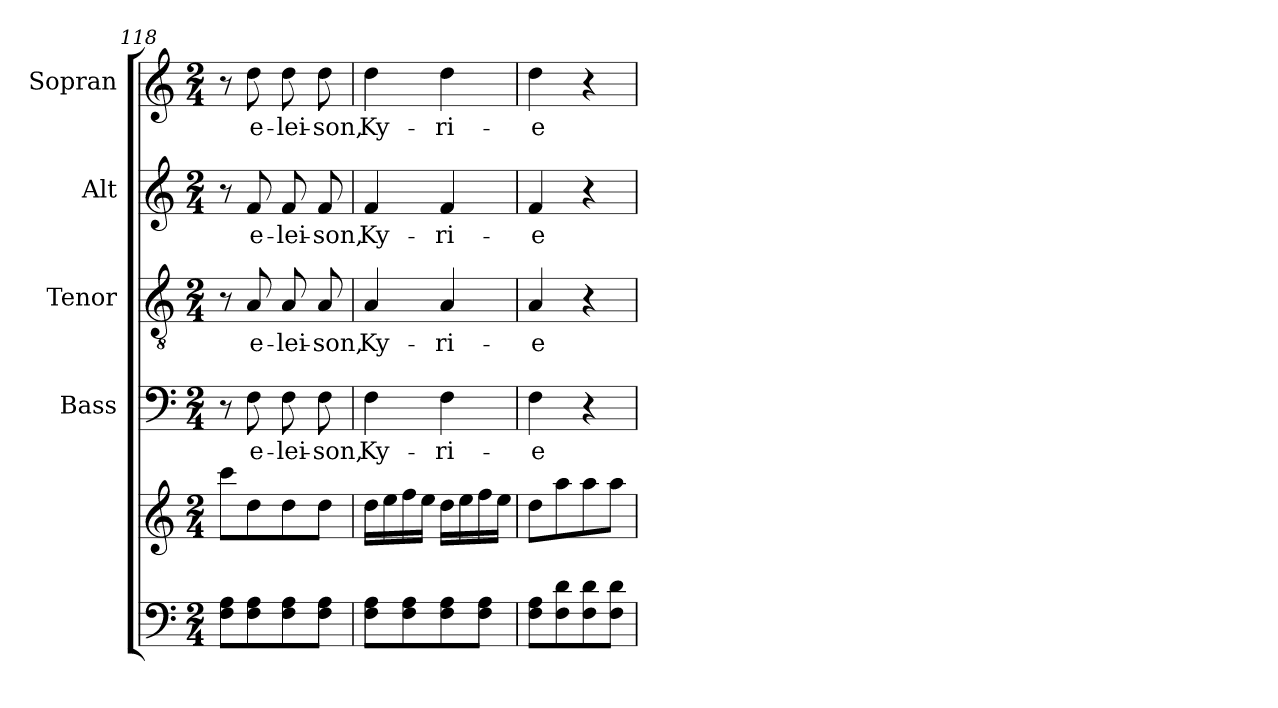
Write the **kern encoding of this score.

**kern	**kern	**kern	**text	**kern	**text	**kern	**text	**kern	**text
*part5	*part5	*part4	*part4	*part3	*part3	*part2	*part2	*part1	*part1
*staff6	*staff5	*staff4	*staff4	*staff3	*staff3	*staff2	*staff2	*staff1	*staff1
*	*	*I"Bass	*	*I"Tenor	*	*I"Alt	*	*I"Sopran	*
*	*	*I'B.	*	*I'T.	*	*I'A.	*	*I'S.	*
*clefF4	*clefG2	*clefF4	*	*clefGv2	*	*clefG2	*	*clefG2	*
*k[]	*k[]	*k[]	*	*k[]	*	*k[]	*	*k[]	*
*C:	*C:	*C:	*	*C:	*	*C:	*	*C:	*
*M2/4	*M2/4	*M2/4	*	*M2/4	*	*M2/4	*	*M2/4	*
=118	=118	=118	=118	=118	=118	=118	=118	=118	=118
8F\ 8A\L	8ccc\L	8r	.	8r	.	8r	.	8r	.
!	!	!	!LO:LY:b	!	!LO:LY:b	!	!LO:LY:b	!	!LO:LY:b
8F\ 8A\	8dd\	8F\	e-	8A/	e-	8f/	e-	8dd\	e-
!	!	!	!LO:LY:b	!	!LO:LY:b	!	!LO:LY:b	!	!LO:LY:b
8F\ 8A\	8dd\	8F\	-lei-	8A/	-lei-	8f/	-lei-	8dd\	-lei-
!	!	!	!LO:LY:b	!	!LO:LY:b	!	!LO:LY:b	!	!LO:LY:b
8F\ 8A\J	8dd\J	8F\	-son,	8A/	-son,	8f/	-son,	8dd\	-son,
!!LO:PB:g=z
=119	=119	=119	=119	=119	=119	=119	=119	=119	=119
!	!	!	!LO:LY:b	!	!LO:LY:b	!	!LO:LY:b	!	!LO:LY:b
8F\ 8A\L	16dd\LL	4F\	Ky-	4A/	Ky-	4f/	Ky-	4dd\	Ky-
.	16ee\	.	.	.	.	.	.	.	.
8F\ 8A\	16ff\	.	.	.	.	.	.	.	.
.	16ee\JJ	.	.	.	.	.	.	.	.
!	!	!	!LO:LY:b	!	!LO:LY:b	!	!LO:LY:b	!	!LO:LY:b
8F\ 8A\	16dd\LL	4F\	-ri-	4A/	-ri-	4f/	-ri-	4dd\	-ri-
.	16ee\	.	.	.	.	.	.	.	.
8F\ 8A\J	16ff\	.	.	.	.	.	.	.	.
.	16ee\JJ	.	.	.	.	.	.	.	.
=120	=120	=120	=120	=120	=120	=120	=120	=120	=120
!	!	!	!LO:LY:b	!	!LO:LY:b	!	!LO:LY:b	!	!LO:LY:b
8F\ 8A\L	8dd\L	4F\	-e	4A/	-e	4f/	-e	4dd\	-e
8F\ 8d\	8aa\	.	.	.	.	.	.	.	.
8F\ 8d\	8aa\	4r	.	4r	.	4r	.	4r	.
8F\ 8d\J	8aa\J	.	.	.	.	.	.	.	.
=	=	=	=	=	=	=	=	=	=
*-	*-	*-	*-	*-	*-	*-	*-	*-	*-
